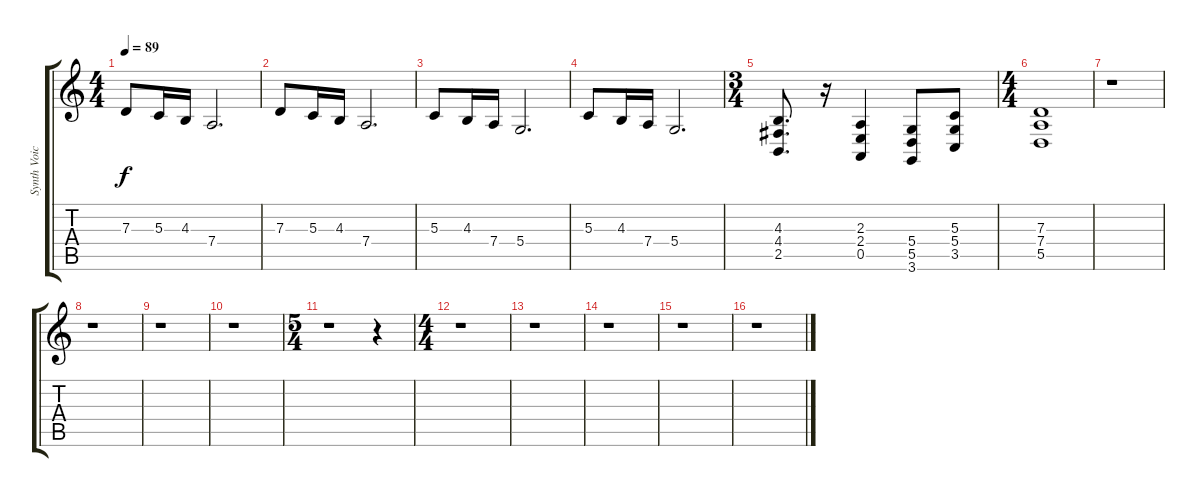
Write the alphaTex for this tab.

\track ("Synth Voice" "Synth Voic") {instrument viola}
\staff {score tabs}
\tuning (E4 B3 G3 D3 A2 E2) {hide}
\ts (4 4)
\tempo 89
\clef g2
\ks c
7.3.8{dy f} 5.3.16 4.3.16 7.4.2{d} |
7.3.8 5.3.16 4.3.16 7.4.2{d} |
5.3.8 4.3.16 7.4.16 5.4.2{d} |
5.3.8 4.3.16 7.4.16 5.4.2{d} |
\ts (3 4)
(4.3 4.4 2.5).8{d} r.16 (2.3 2.4 0.5).4 (5.4 5.5 3.6).8 (5.3 5.4 3.5).8 |
\ts (4 4)
(7.3 7.4 5.5).1 |
r.1 |
r.1 |
r.1 |
r.1 |
\ts (5 4)
r.1 r.4 |
\ts (4 4)
r.1 |
r.1 |
r.1 |
r.1 |
r.1
